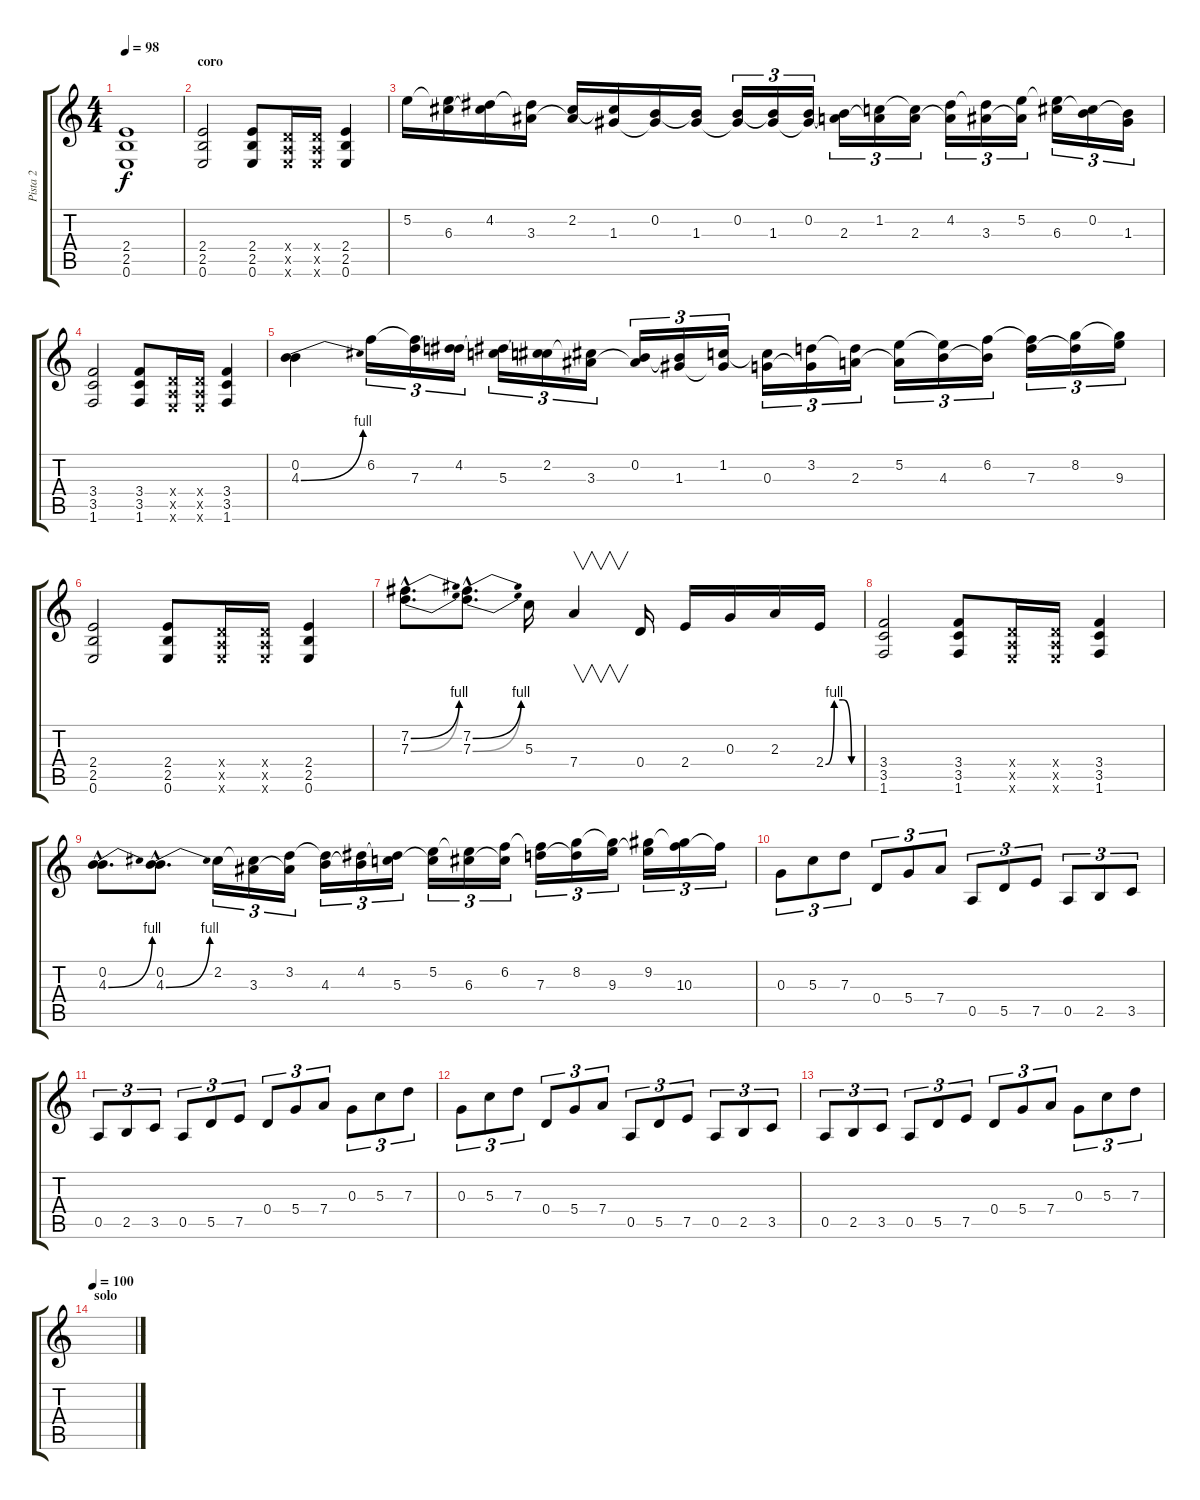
\track ("Pista 2" "Pista 2") {instrument distortionguitar}
\staff {score tabs}
\tuning (E4 B3 G3 D3 A2 E2) {hide}
\ts (4 4)
\tempo 98
\clef g2
\ks c
(2.4 2.5 0.6).1{dy f} |
\section ("" "coro")
(2.4 2.5 0.6).2 (2.4 2.5 0.6).8 (0.4{x} 0.5{x} 0.6{x}).16 (0.4{x} 0.5{x} 0.6{x}).16 (2.4 2.5 0.6).4 |
5.2.16 (5.2{t} 6.3).16 (4.2 6.3{t}).16 (4.2{t} 3.3).16 (2.2 3.3{t}).16 (2.2{t} 1.3).16 (0.2 1.3{t}).16 (0.2{t} 1.3).16 (0.2 1.3{t}).16{tu (3 2)} (0.2{t} 1.3).16{tu (3 2)} (0.2 1.3{t}).16{tu (3 2)} (0.2{t} 2.3).16{tu (3 2)} (1.2 2.3{t}).16{tu (3 2)} (1.2{t} 2.3).16{tu (3 2)} (4.2 2.3{t}).16{tu (3 2)} (4.2{t} 3.3).16{tu (3 2)} (5.2 3.3{t}).16{tu (3 2)} (5.2{t} 6.3).16{tu (3 2)} (0.2 6.3{t}).16{tu (3 2)} (0.2{t} 1.3).16{tu (3 2)} |
(3.4 3.5 1.6).2 (3.4 3.5 1.6).8 (0.4{x} 0.5{x} 0.6{x}).16 (0.4{x} 0.5{x} 0.6{x}).16 (3.4 3.5 1.6).4 |
(0.2 4.3{be (bend 0 0 60 4)}).4 6.2.16{tu (3 2)} (6.2{t} 7.3).16{tu (3 2)} (4.2 7.3{t}).16{tu (3 2)} (4.2{t} 5.3).16{tu (3 2)} (2.2 5.3{t}).16{tu (3 2)} (2.2{t} 3.3).16{tu (3 2)} (0.2 3.3{t}).16{tu (3 2)} (0.2{t} 1.3).16{tu (3 2)} (1.2 1.3{t}).16{tu (3 2)} (1.2{t} 0.3).16{tu (3 2)} (3.2 0.3{t}).16{tu (3 2)} (3.2{t} 2.3).16{tu (3 2)} (5.2 2.3{t}).16{tu (3 2)} (5.2{t} 4.3).16{tu (3 2)} (6.2 4.3{t}).16{tu (3 2)} (6.2{t} 7.3).16{tu (3 2)} (8.2 7.3{t}).16{tu (3 2)} (8.2{t} 9.3).16{tu (3 2)} |
(2.4 2.5 0.6).2 (2.4 2.5 0.6).8 (0.4{x} 0.5{x} 0.6{x}).16 (0.4{x} 0.5{x} 0.6{x}).16 (2.4 2.5 0.6).4 |
(7.2{be (bend 0 0 60 4) hac} 7.3{be (bend 0 0 60 4) hac}).8{d} (7.2{be (bend 0 0 60 4) hac} 7.3{be (bend 0 0 60 4) hac}).8{d} 5.3.16 7.4.4{v} 0.4.16 2.4.16 0.3.16 2.3.16 2.4{be (custom 0 0 15 4 30 4 45 0 60 0)}.16 |
(3.4 3.5 1.6).2 (3.4 3.5 1.6).8 (0.4{x} 0.5{x} 0.6{x}).16 (0.4{x} 0.5{x} 0.6{x}).16 (3.4 3.5 1.6).4 |
(0.2{hac} 4.3{be (bend 0 0 60 4) hac}).8{d} (0.2{hac} 4.3{be (bend 0 0 60 4) hac}).8{d} 2.2.16{tu (3 2)} (2.2{t} 3.3).16{tu (3 2)} (3.2 3.3{t}).16{tu (3 2)} (3.2{t} 4.3).16{tu (3 2)} (4.2 4.3{t}).16{tu (3 2)} (4.2{t} 5.3).16{tu (3 2)} (5.2 5.3{t}).16{tu (3 2)} (5.2{t} 6.3).16{tu (3 2)} (6.2 6.3{t}).16{tu (3 2)} (6.2{t} 7.3).16{tu (3 2)} (8.2 7.3{t}).16{tu (3 2)} (8.2{t} 9.3).16{tu (3 2)} (9.2 9.3{t}).16{tu (3 2)} (9.2{t} 10.3).16{tu (3 2)} 10.3{t}.16{tu (3 2)} |
0.3.8{tu (3 2)} 5.3.8{tu (3 2)} 7.3.8{tu (3 2)} 0.4.8{tu (3 2)} 5.4.8{tu (3 2)} 7.4.8{tu (3 2)} 0.5.8{tu (3 2)} 5.5.8{tu (3 2)} 7.5.8{tu (3 2)} 0.5.8{tu (3 2)} 2.5.8{tu (3 2)} 3.5.8{tu (3 2)} |
0.5.8{tu (3 2)} 2.5.8{tu (3 2)} 3.5.8{tu (3 2)} 0.5.8{tu (3 2)} 5.5.8{tu (3 2)} 7.5.8{tu (3 2)} 0.4.8{tu (3 2)} 5.4.8{tu (3 2)} 7.4.8{tu (3 2)} 0.3.8{tu (3 2)} 5.3.8{tu (3 2)} 7.3.8{tu (3 2)} |
0.3.8{tu (3 2)} 5.3.8{tu (3 2)} 7.3.8{tu (3 2)} 0.4.8{tu (3 2)} 5.4.8{tu (3 2)} 7.4.8{tu (3 2)} 0.5.8{tu (3 2)} 5.5.8{tu (3 2)} 7.5.8{tu (3 2)} 0.5.8{tu (3 2)} 2.5.8{tu (3 2)} 3.5.8{tu (3 2)} |
0.5.8{tu (3 2)} 2.5.8{tu (3 2)} 3.5.8{tu (3 2)} 0.5.8{tu (3 2)} 5.5.8{tu (3 2)} 7.5.8{tu (3 2)} 0.4.8{tu (3 2)} 5.4.8{tu (3 2)} 7.4.8{tu (3 2)} 0.3.8{tu (3 2)} 5.3.8{tu (3 2)} 7.3.8{tu (3 2)} |
\section ("" "solo")
\tempo 100
